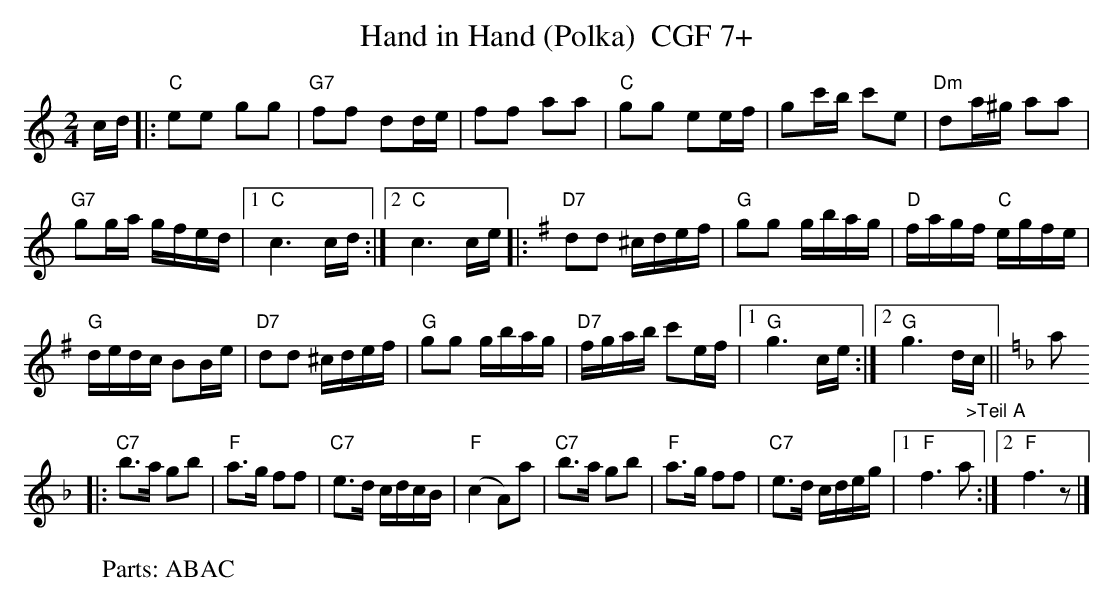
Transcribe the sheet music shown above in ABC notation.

X:1
T:Hand in Hand (Polka)  CGF 7+
M:2/4
L:1/16
K:C %%MIDI gchordon
cd |: "C"e2e2 g2g2 | "G7"f2f2 d2de | f2f2 a2a2 | "C"g2g2 e2ef | g2c'b c'2e2 | "Dm"d2a^g a2a2 |
"G7"g2ga gfed |1 "C"c6cd :|2 "C"c6ce |: [K:G] "D7"d2d2 ^cdef | "G"g2g2 gbag | \
"D"fagf "C"egfe |
 "G"dedc B2Be | "D7"d2d2 ^cdef | "G"g2g2 gbag | "D7"fgab c'2ef |1 \
"G"g6ce :|2 "G"g6d"_>Teil A"c || [K:F] [L:1/8] a
|: "C7"b>a gb | "F"a>g ff | "C7"e>d c/2d/2c/2B/2 | \
("F"c2A)a | "C7"b>a gb | "F"a>g ff | "C7"e>d c/2d/2e/2g/2 |1 "F"f3a :|2 "F"f3z |]
W:Parts: ABAC
